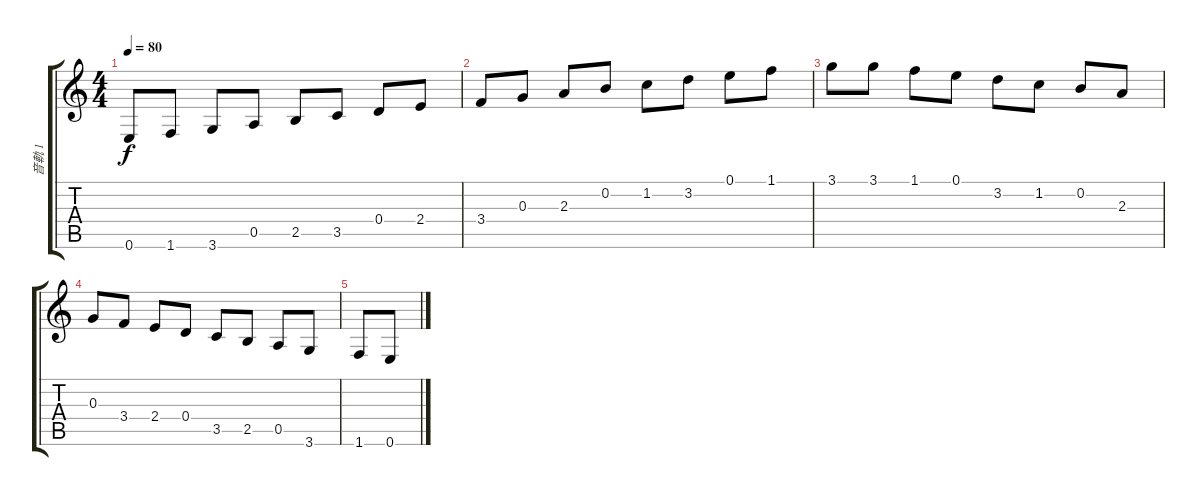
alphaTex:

\track ("音軌 1" "音軌 1") {instrument acousticguitarnylon}
\staff {score tabs}
\tuning (E4 B3 G3 D3 A2 E2) {hide}
\ts (4 4)
\tempo 80
\clef g2
\ks c
0.6.8{dy f instrument acousticguitarnylon} 1.6.8 3.6.8 0.5.8 2.5.8 3.5.8 0.4.8 2.4.8 |
3.4.8 0.3.8 2.3.8 0.2.8 1.2.8 3.2.8 0.1.8 1.1.8 |
3.1.8 3.1.8 1.1.8 0.1.8 3.2.8 1.2.8 0.2.8 2.3.8 |
0.3.8 3.4.8 2.4.8 0.4.8 3.5.8 2.5.8 0.5.8 3.6.8 |
1.6.8 0.6.8
